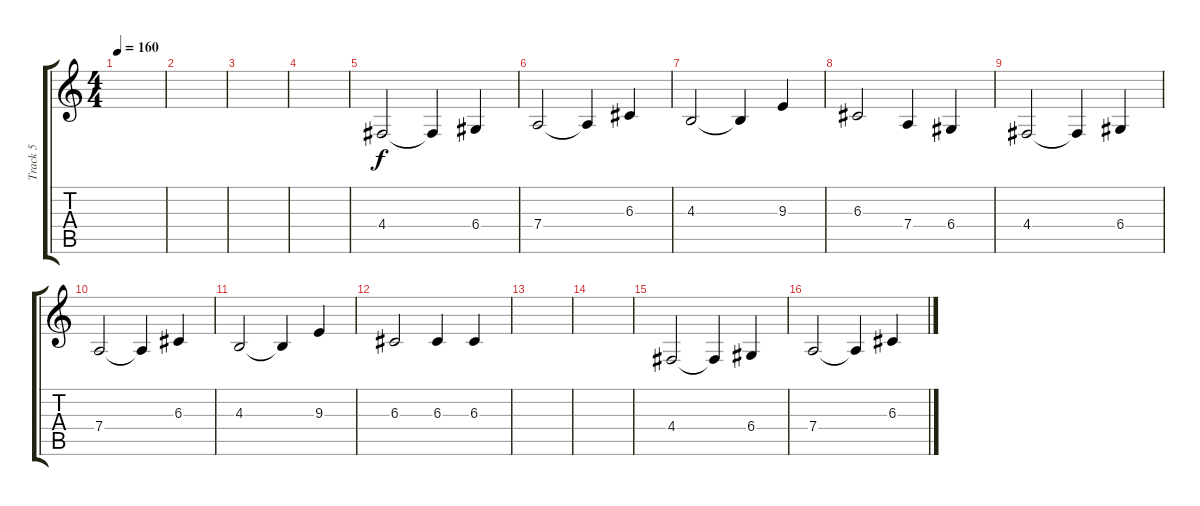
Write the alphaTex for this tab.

\track ("Track 5" "Track 5") {instrument drawbarorgan}
\staff {score tabs}
\tuning (E4 B3 G3 D3 A2 E2) {hide}
\ts (4 4)
\tempo 160
\clef g2
\ks c
|
|
|
|
4.4.2 4.4{t}.4 6.4.4 |
7.4.2 7.4{t}.4 6.3.4 |
4.3.2 4.3{t}.4 9.3.4 |
6.3.2 7.4.4 6.4.4 |
4.4.2 4.4{t}.4 6.4.4 |
7.4.2 7.4{t}.4 6.3.4 |
4.3.2 4.3{t}.4 9.3.4 |
6.3.2 6.3.4 6.3.4 |
|
|
4.4.2 4.4{t}.4 6.4.4 |
7.4.2 7.4{t}.4 6.3.4
